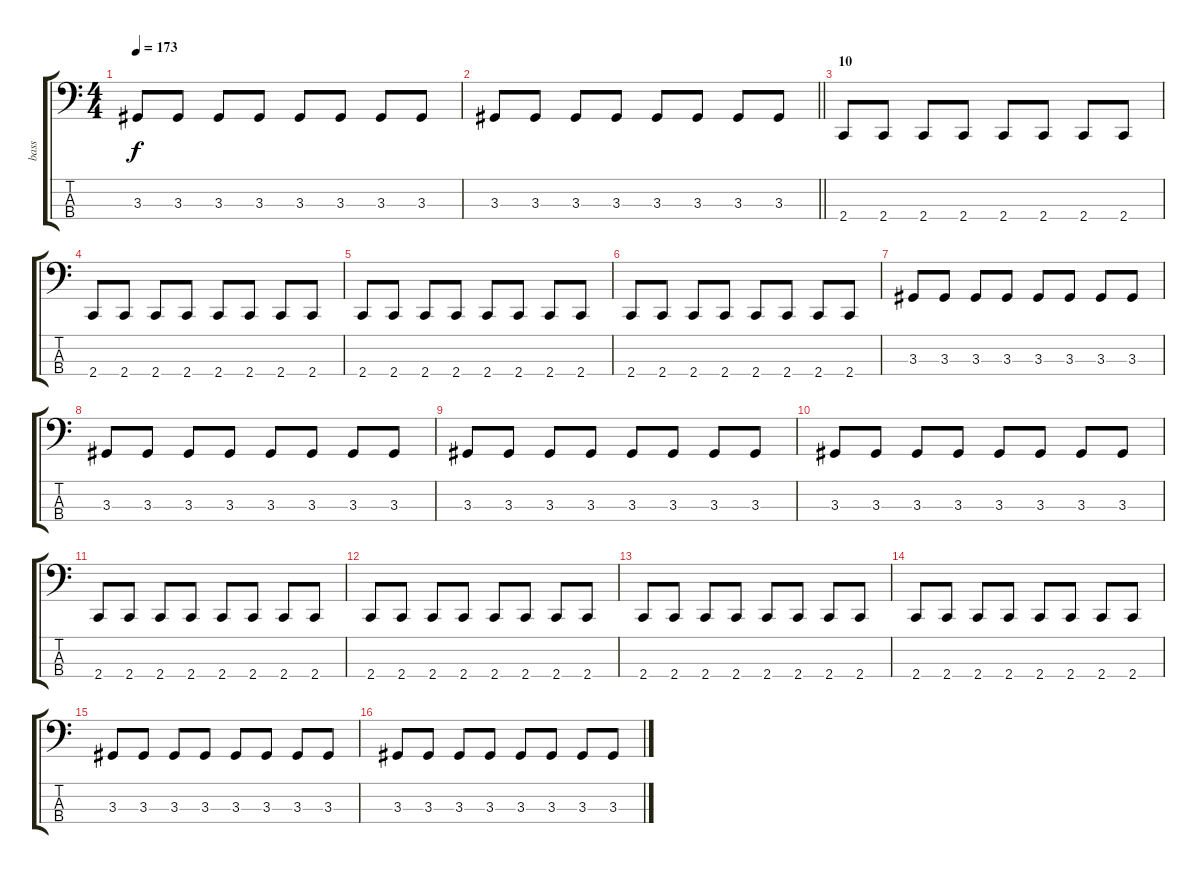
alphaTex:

\track ("bass" "bass") {instrument electricbasspick}
\staff {score tabs}
\tuning (Eb2 Bb1 F1 Bb0) {hide}
\ts (4 4)
\tempo 173
\clef f4
\ks c
3.3.8{dy f} 3.3.8 3.3.8 3.3.8 3.3.8 3.3.8 3.3.8 3.3.8 |
\barLineRight lightlight
3.3.8 3.3.8 3.3.8 3.3.8 3.3.8 3.3.8 3.3.8 3.3.8 |
\section ("" "10")
2.4.8 2.4.8 2.4.8 2.4.8 2.4.8 2.4.8 2.4.8 2.4.8 |
2.4.8 2.4.8 2.4.8 2.4.8 2.4.8 2.4.8 2.4.8 2.4.8 |
2.4.8 2.4.8 2.4.8 2.4.8 2.4.8 2.4.8 2.4.8 2.4.8 |
2.4.8 2.4.8 2.4.8 2.4.8 2.4.8 2.4.8 2.4.8 2.4.8 |
3.3.8 3.3.8 3.3.8 3.3.8 3.3.8 3.3.8 3.3.8 3.3.8 |
3.3.8 3.3.8 3.3.8 3.3.8 3.3.8 3.3.8 3.3.8 3.3.8 |
3.3.8 3.3.8 3.3.8 3.3.8 3.3.8 3.3.8 3.3.8 3.3.8 |
3.3.8 3.3.8 3.3.8 3.3.8 3.3.8 3.3.8 3.3.8 3.3.8 |
2.4.8 2.4.8 2.4.8 2.4.8 2.4.8 2.4.8 2.4.8 2.4.8 |
2.4.8 2.4.8 2.4.8 2.4.8 2.4.8 2.4.8 2.4.8 2.4.8 |
2.4.8 2.4.8 2.4.8 2.4.8 2.4.8 2.4.8 2.4.8 2.4.8 |
2.4.8 2.4.8 2.4.8 2.4.8 2.4.8 2.4.8 2.4.8 2.4.8 |
3.3.8 3.3.8 3.3.8 3.3.8 3.3.8 3.3.8 3.3.8 3.3.8 |
3.3.8 3.3.8 3.3.8 3.3.8 3.3.8 3.3.8 3.3.8 3.3.8
